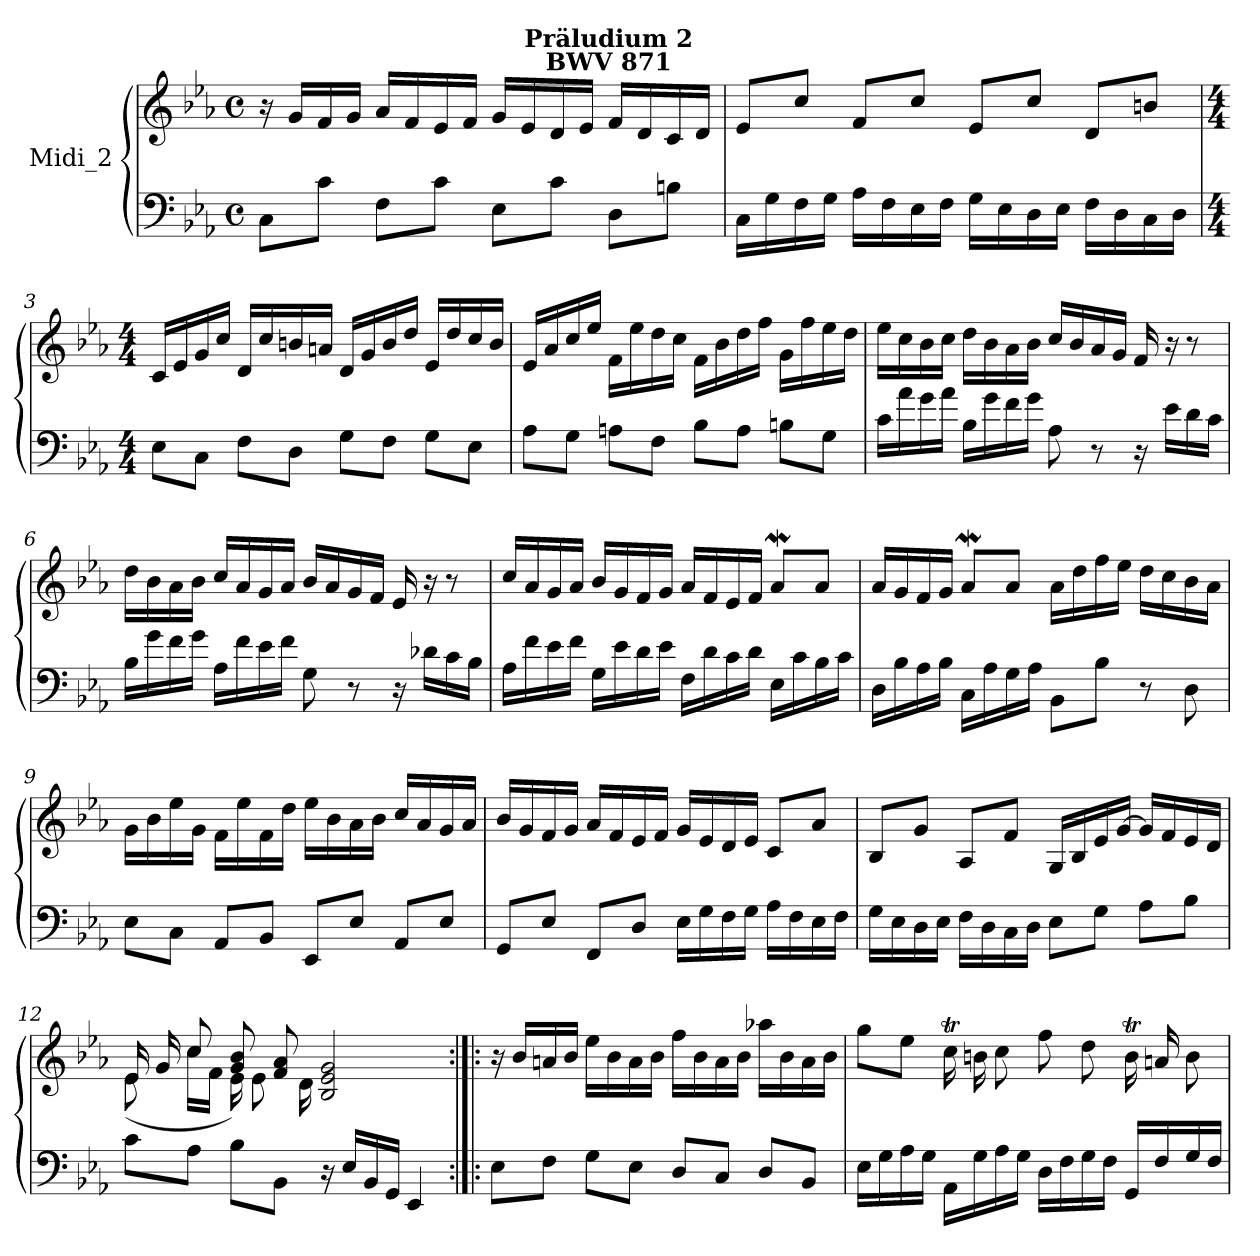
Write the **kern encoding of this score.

**kern	**kern
*part1	*part1
*staff2	*staff1
*I"Midi_2	*
*clefF4	*clefG2
*k[b-e-a-]	*k[b-e-a-]
*E-:	*E-:
*M4/4	*M4/4
*met(c)	*met(c)
=1	=1
8CL	16r
.	16gLL
8cJ	16f
.	16gJJ
8FL	16a-LL
.	16f
8cJ	16e-
.	16fJJ
8E-L	16gLL
.	16e-
8cJ	16d
.	16e-JJ
!	!LO:TX:a:B:cj:t=Präludium 2\nBWV 871
8DL	16fLL
.	16d
8BnJ	16c
.	16dJJ
=2	=2
16CLL	8e-L
16G	.
16F	8ccJ
16GJJ	.
16A-LL	8fL
16F	.
16E-	8ccJ
16FJJ	.
16GLL	8e-L
16E-	.
16D	8ccJ
16E-JJ	.
16FLL	8dL
16D	.
16C	8bnJ
16DJJ	.
!!LO:LB:g=z
=3	=3
*M4/4	*M4/4
8E-L	16cLL
.	16e-
8CJ	16g
.	16ccJJ
8FL	16dLL
.	16cc
8DJ	16bn
.	16anJJ
8GL	16dLL
.	16g
8FJ	16b
.	16ddJJ
8GL	16e-LL
.	16dd
8E-J	16cc
.	16bJJ
=4	=4
8A-L	16e-LL
.	16a-
8GJ	16cc
.	16ee-JJ
8AnL	16fLL
.	16ee-
8FJ	16dd
.	16ccJJ
8B-L	16fLL
.	16b-
8AJ	16dd
.	16ffJJ
8BnL	16gLL
.	16ff
8GJ	16ee-
.	16ddJJ
=5	=5
16cLL	16ee-LL
16a-	16cc
16g	16b-
16a-JJ	16ccJJ
16B-LL	16ddLL
16g	16b-
16f	16a-
16gJJ	16b-JJ
8A-	16ccLL
.	16b-
8r	16a-
.	16gJJ
16r	16f
16e-LL	16r
16d	8r
16cJJ	.
!!LO:LB:g=z
=6	=6
16B-LL	16ddLL
16g	16b-
16f	16a-
16gJJ	16b-JJ
16A-LL	16ccLL
16f	16a-
16e-	16g
16fJJ	16a-JJ
8G	16b-LL
.	16a-
8r	16g
.	16fJJ
16r	16e-
16d-XLL	16r
16c	8r
16B-JJ	.
=7	=7
16A-LL	16ccLL
16f	16a-
16e-	16g
16fJJ	16a-JJ
16GLL	16b-LL
16e-	16g
16d	16f
16e-JJ	16gJJ
16FLL	16a-LL
16d	16f
16c	16e-
16dJJ	16fJJ
16E-LL	8a-wL
16c	.
16B-	8a-J
16cJJ	.
!!LO:LB:g=z
=8	=8
16DLL	16a-LL
16B-	16g
16A-	16f
16B-JJ	16gJJ
16CLL	8a-wL
16A-	.
16G	8a-J
16A-JJ	.
8BB-L	16a-LL
.	16dd
8B-J	16ff
.	16ee-JJ
8r	16ddLL
.	16cc
8D	16b-
.	16a-JJ
=9	=9
8E-L	16gLL
.	16b-
8CJ	16ee-
.	16gJJ
8AA-L	16fLL
.	16ee-
8BB-J	16f
.	16ddJJ
8EE-L	16ee-LL
.	16b-
8E-J	16a-
.	16b-JJ
8AA-L	16ccLL
.	16a-
8E-J	16g
.	16a-JJ
!!LO:LB:g=z
=10	=10
*	*^
8GGL	16b-/LL	1ryy
.	16g/	.
8E-J	16f/	.
.	16g/JJ	.
8FFL	16a-/LL	.
.	16f/	.
8DJ	16e-/	.
.	16f/JJ	.
16E-LL	16g/LL	.
16G	16e-/	.
16F	16d/	.
16GJJ	16e-/JJ	.
16A-LL	8c/L	.
16F	.	.
16E-	8a-/J	.
16FJJ	.	.
=11	=11	=11
16GLL	8B-/L	1ryy
16E-	.	.
16D	8g/J	.
16E-JJ	.	.
16FLL	8A-/L	.
16D	.	.
16C	8f/J	.
16DJJ	.	.
8E-L	16G/LL	.
.	16B-/	.
8GJ	16e-/	.
.	[16g/JJ	.
8A-L	16g/LL]	.
.	16f/	.
8B-J	16e-/	.
.	16d/JJ	.
=12	=12	=12
8cL	16e-/LL	(<8e-\
.	16g/	.
8A-J	8cc/J	16cc\LL
.	.	16f\JJ
8B-L	8g/ 8b-/L	16e-\LL)
.	.	8e-\
8BB-J	8f/ 8a-/J	.
.	.	16d\J
16r	2B-/ 2e-/ 2g/	2ryy
16E-LL	.	.
16BB-	.	.
16GGJJ	.	.
4EE-	.	.
*	*v	*v
!!LO:LB:g=z
=13:|!|:	=13:|!|:
8E-L	16r
.	16b-LL
8FJ	16an
.	16b-JJ
8GL	16ee-LL
.	16b-
8E-J	16a
.	16b-JJ
8DL	16ffLL
.	16b-
8CJ	16a
.	16b-JJ
8DL	16aa-XLL
.	16b-
8BB-J	16a
.	16b-JJ
=14	=14
16E-LL	8ggL
16G	.
16A-	8ee-J
16GJJ	.
16AA-LL	16ccTLL
16G	16bn
16A-	8ccJ
16GJJ	.
16DLL	8ffL
16F	.
16G	8ddJ
16FJJ	.
16GGLL	16btLL
16F	16an
16G	8bJ
16FJJ	.
=	=
*-	*-
